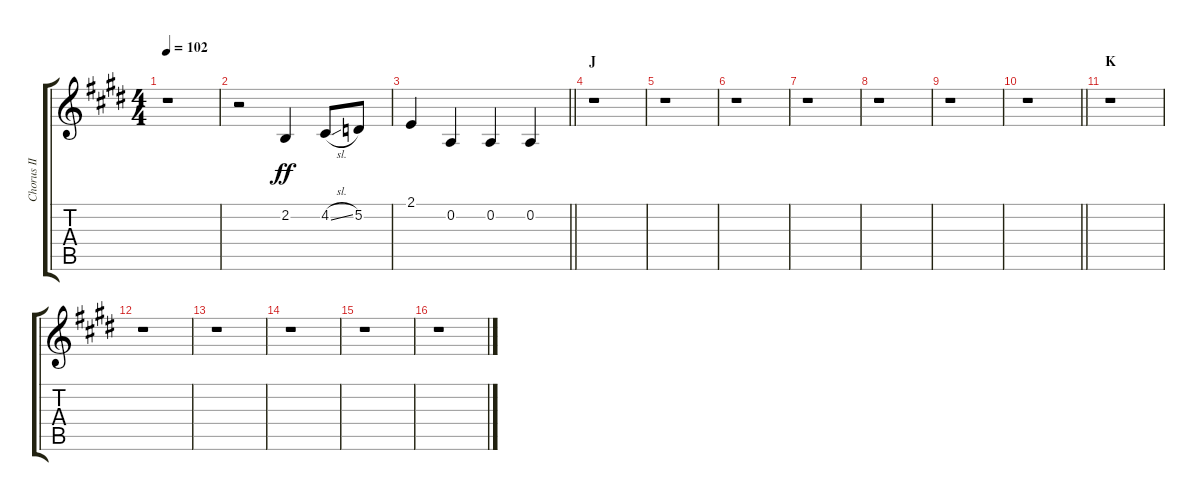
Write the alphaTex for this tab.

\track ("Chorus II" "Chorus II") {instrument voiceoohs}
\staff {score tabs}
\tuning (D4 A3 F3 C3 G2 D2) {hide}
\ts (4 4)
\tempo 102
\clef g2
\ks e
r.1{dy ff} |
r.2 2.2.4 4.2{sl}.8 5.2.8 |
\barLineRight lightlight
2.1.4 0.2.4 0.2.4 0.2.4 |
\section ("" "J")
r.1 |
r.1 |
r.1 |
r.1 |
r.1 |
r.1 |
\barLineRight lightlight
r.1 |
\section ("" "K")
r.1 |
r.1 |
r.1 |
r.1 |
r.1 |
r.1
